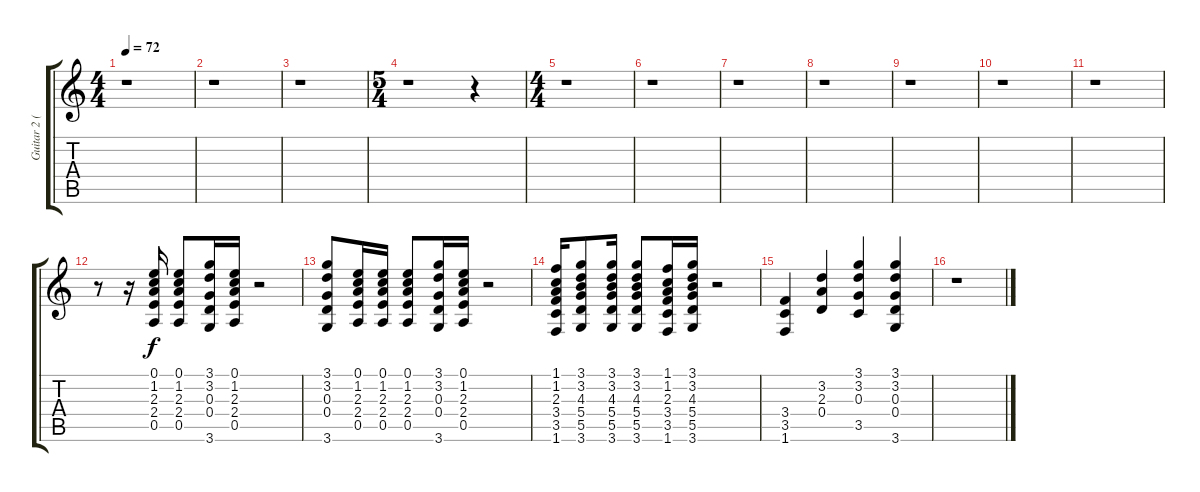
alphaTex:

\track ("Guitar 2 (Acoustic)" "Guitar 2 (") {instrument acousticguitarsteel}
\staff {score tabs}
\tuning (E4 B3 G3 D3 A2 E2) {hide}
\ts (4 4)
\tempo 72
\clef g2
\ks c
r.1{dy f} |
r.1 |
r.1 |
\ts (5 4)
r.1 r.4 |
\ts (4 4)
r.1 |
r.1 |
r.1 |
r.1 |
r.1 |
r.1 |
r.1 |
r.8 r.16 (0.1 1.2 2.3 2.4 0.5).16 (0.1 1.2 2.3 2.4 0.5).8 (3.1 3.2 0.3 0.4 3.6).16 (0.1 1.2 2.3 2.4 0.5).16 r.2 |
(3.1 3.2 0.3 0.4 3.6).8 (0.1 1.2 2.3 2.4 0.5).16 (0.1 1.2 2.3 2.4 0.5).16 (0.1 1.2 2.3 2.4 0.5).8 (3.1 3.2 0.3 0.4 3.6).16 (0.1 1.2 2.3 2.4 0.5).16 r.2 |
(1.1 1.2 2.3 3.4 3.5 1.6).16 (3.1 3.2 4.3 5.4 5.5 3.6).8 (3.1 3.2 4.3 5.4 5.5 3.6).16 (3.1 3.2 4.3 5.4 5.5 3.6).8 (1.1 1.2 2.3 3.4 3.5 1.6).16 (3.1 3.2 4.3 5.4 5.5 3.6).16 r.2 |
(3.4 3.5 1.6).4 (3.2 2.3 0.4).4 (3.1 3.2 0.3 3.5).4 (3.1 3.2 0.3 0.4 3.6).4 |
r.1
